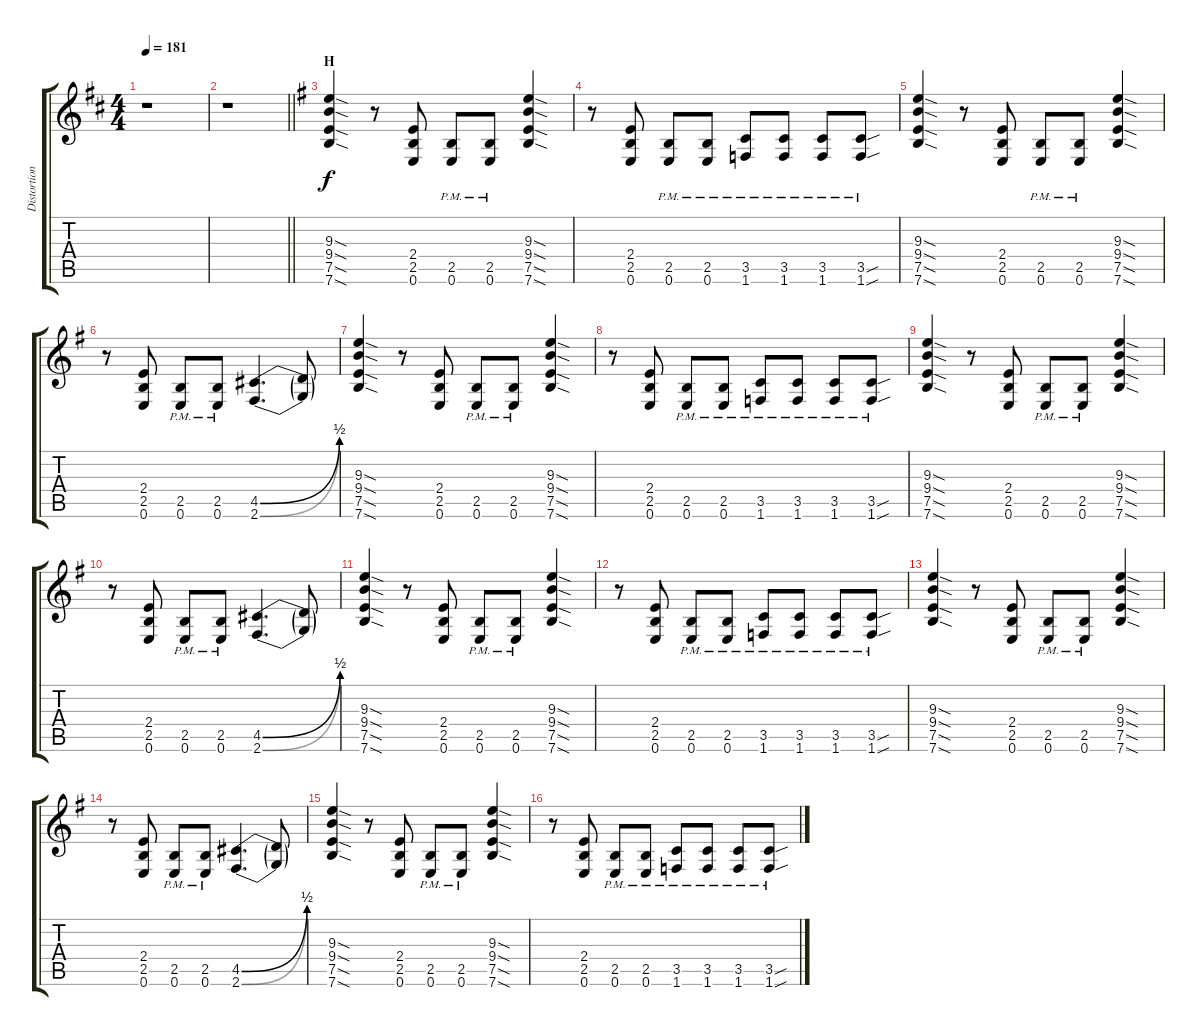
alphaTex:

\track ("Distortion" "Distortion") {instrument distortionguitar}
\staff {score tabs}
\tuning (E4 B3 G3 D3 A2 E2) {hide}
\ts (4 4)
\tempo 181
\clef g2
\ks d
r.1{dy f} |
\barLineRight lightlight
r.1 |
\section ("" "H")
\ks g
(9.3{sod} 9.4{sod} 7.5{sod} 7.6{sod}).4 r.8 (2.4 2.5 0.6).8 (2.5{pm} 0.6{pm}).8 (2.5{pm} 0.6{pm}).8 (9.3{sod} 9.4{sod} 7.5{sod} 7.6{sod}).4 |
r.8 (2.4 2.5 0.6).8 (2.5{pm} 0.6{pm}).8 (2.5{pm} 0.6{pm}).8 (3.5{pm} 1.6{pm}).8 (3.5{pm} 1.6{pm}).8 (3.5{pm} 1.6{pm}).8 (3.5{sou pm} 1.6{sou pm}).8 |
(9.3{sod} 9.4{sod} 7.5{sod} 7.6{sod}).4 r.8 (2.4 2.5 0.6).8 (2.5{pm} 0.6{pm}).8 (2.5{pm} 0.6{pm}).8 (9.3{sod} 9.4{sod} 7.5{sod} 7.6{sod}).4 |
r.8 (2.4 2.5 0.6).8 (2.5{pm} 0.6{pm}).8 (2.5{pm} 0.6{pm}).8 (4.5{be (bend 0 0 60 2)} 2.6{be (bend 0 0 60 2)}).4{d} (4.5{t} 2.6{t}).8 |
(9.3{sod} 9.4{sod} 7.5{sod} 7.6{sod}).4 r.8 (2.4 2.5 0.6).8 (2.5{pm} 0.6{pm}).8 (2.5{pm} 0.6{pm}).8 (9.3{sod} 9.4{sod} 7.5{sod} 7.6{sod}).4 |
r.8 (2.4 2.5 0.6).8 (2.5{pm} 0.6{pm}).8 (2.5{pm} 0.6{pm}).8 (3.5{pm} 1.6{pm}).8 (3.5{pm} 1.6{pm}).8 (3.5{pm} 1.6{pm}).8 (3.5{sou pm} 1.6{sou pm}).8 |
(9.3{sod} 9.4{sod} 7.5{sod} 7.6{sod}).4 r.8 (2.4 2.5 0.6).8 (2.5{pm} 0.6{pm}).8 (2.5{pm} 0.6{pm}).8 (9.3{sod} 9.4{sod} 7.5{sod} 7.6{sod}).4 |
r.8 (2.4 2.5 0.6).8 (2.5{pm} 0.6{pm}).8 (2.5{pm} 0.6{pm}).8 (4.5{be (bend 0 0 60 2)} 2.6{be (bend 0 0 60 2)}).4{d} (4.5{t} 2.6{t}).8 |
(9.3{sod} 9.4{sod} 7.5{sod} 7.6{sod}).4 r.8 (2.4 2.5 0.6).8 (2.5{pm} 0.6{pm}).8 (2.5{pm} 0.6{pm}).8 (9.3{sod} 9.4{sod} 7.5{sod} 7.6{sod}).4 |
r.8 (2.4 2.5 0.6).8 (2.5{pm} 0.6{pm}).8 (2.5{pm} 0.6{pm}).8 (3.5{pm} 1.6{pm}).8 (3.5{pm} 1.6{pm}).8 (3.5{pm} 1.6{pm}).8 (3.5{sou pm} 1.6{sou pm}).8 |
(9.3{sod} 9.4{sod} 7.5{sod} 7.6{sod}).4 r.8 (2.4 2.5 0.6).8 (2.5{pm} 0.6{pm}).8 (2.5{pm} 0.6{pm}).8 (9.3{sod} 9.4{sod} 7.5{sod} 7.6{sod}).4 |
r.8 (2.4 2.5 0.6).8 (2.5{pm} 0.6{pm}).8 (2.5{pm} 0.6{pm}).8 (4.5{be (bend 0 0 60 2)} 2.6{be (bend 0 0 60 2)}).4{d} (4.5{t} 2.6{t}).8 |
(9.3{sod} 9.4{sod} 7.5{sod} 7.6{sod}).4 r.8 (2.4 2.5 0.6).8 (2.5{pm} 0.6{pm}).8 (2.5{pm} 0.6{pm}).8 (9.3{sod} 9.4{sod} 7.5{sod} 7.6{sod}).4 |
r.8 (2.4 2.5 0.6).8 (2.5{pm} 0.6{pm}).8 (2.5{pm} 0.6{pm}).8 (3.5{pm} 1.6{pm}).8 (3.5{pm} 1.6{pm}).8 (3.5{pm} 1.6{pm}).8 (3.5{sou pm} 1.6{sou pm}).8
